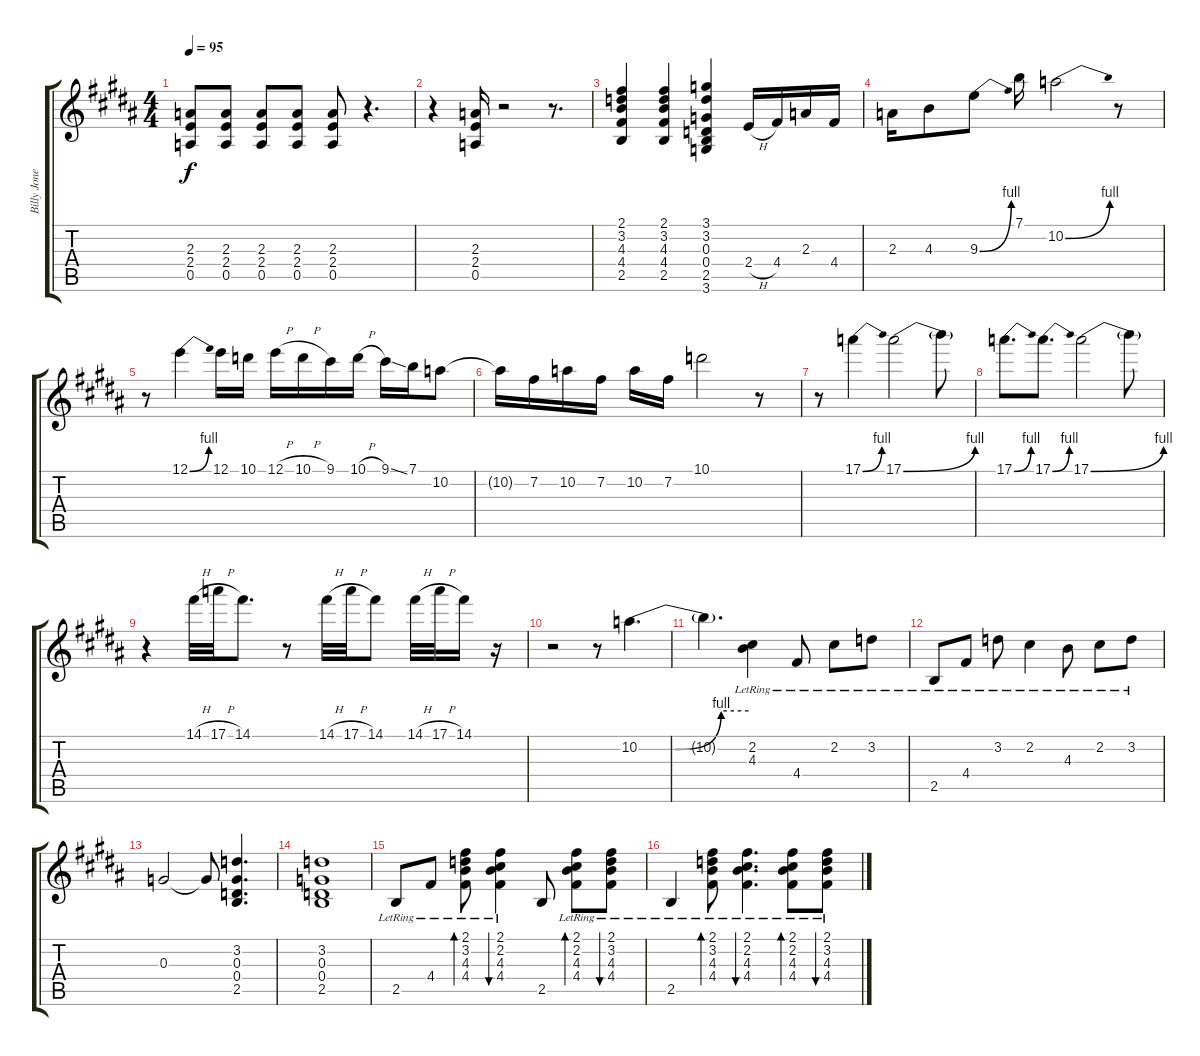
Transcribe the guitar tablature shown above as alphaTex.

\track ("Billy Jones Guitar" "Billy Jone") {instrument overdrivenguitar}
\staff {score tabs}
\tuning (E4 B3 G3 D3 A2 E2) {hide}
\ts (4 4)
\tempo 95
\clef g2
\ks g#minor
(2.3 2.4 0.5).8{dy f instrument overdrivenguitar} (2.3 2.4 0.5).8 (2.3 2.4 0.5).8 (2.3 2.4 0.5).8 (2.3 2.4 0.5).8 r.4{d} |
r.4 (2.3 2.4 0.5).16 r.2 r.8{d} |
(2.1 3.2 4.3 4.4 2.5).4 (2.1 3.2 4.3 4.4 2.5).4 (3.1 3.2 0.3 0.4 2.5 3.6).4 2.4{h}.16{volume 16 balance 8 instrument overdrivenguitar} 4.4.16 2.3.16 4.4.16 |
2.3.16 4.3.8 9.3{be (bend 0 0 60 4)}.8 7.1.16 10.2{be (bend 0 0 60 4)}.2 r.8 |
r.8 12.1{be (bend 0 0 60 4)}.4 12.1.16 10.1.16 12.1{h}.16 10.1{h}.16 9.1.16 10.1{h}.16 9.1{ss}.16 7.1.16 10.2.8 |
10.2{t}.16 7.2.16 10.2.16 7.2.16 10.2.16 7.2.16 10.1.2 r.8 |
r.8 17.1{be (bend 0 0 60 4)}.4 17.1{be (bend 0 0 60 4)}.2 17.1{t}.8 |
17.1{be (bend 0 0 60 4)}.8{d} 17.1{be (bend 0 0 60 4)}.8{d} 17.1{be (bend 0 0 60 4)}.2 17.1{t}.8 |
r.4 14.1{h}.32 17.1{h}.32 14.1.8{d} r.8 14.1{h}.32 17.1{h}.32 14.1.8 14.1{h}.32 17.1{h}.32 14.1.16 r.16 |
r.2 r.8 10.2{be (custom 0 0 15 0 20 0 45 4 60 4)}.4{d volume 2} |
10.2{t}.4{d} (2.2{lr} 4.3{lr}).4{volume 10 balance 16 instrument electricguitarclean} 4.4{lr}.8 2.2{lr}.8 3.2{lr}.8 |
2.5{lr}.8 4.4{lr}.8 3.2{lr}.8 2.2{lr}.4 4.3{lr}.8 2.2{lr}.8 3.2{lr}.8 |
0.3.2 0.3{t}.8 (3.2 0.3 0.4 2.5).4{d} |
(3.2 0.3 0.4 2.5).1 |
2.5{lr}.8 4.4{lr}.8 (2.1 3.2{lr} 4.3 4.4).8{bd 60} (2.1 2.2{lr} 4.3{lr} 4.4).4{bu 60} 2.5.8 (2.1 2.2{lr} 4.3 4.4).8{bd 60} (2.1 3.2{lr} 4.3{lr} 4.4).8{bu 60} |
2.5{lr}.4 (2.1 3.2{lr} 4.3 4.4).8{bd 60} (2.1 2.2{lr} 4.3{lr} 4.4).4{d bu 60} (2.1 2.2{lr} 4.3 4.4).8{bd 60} (2.1 3.2{lr} 4.3{lr} 4.4).8{bu 60}
